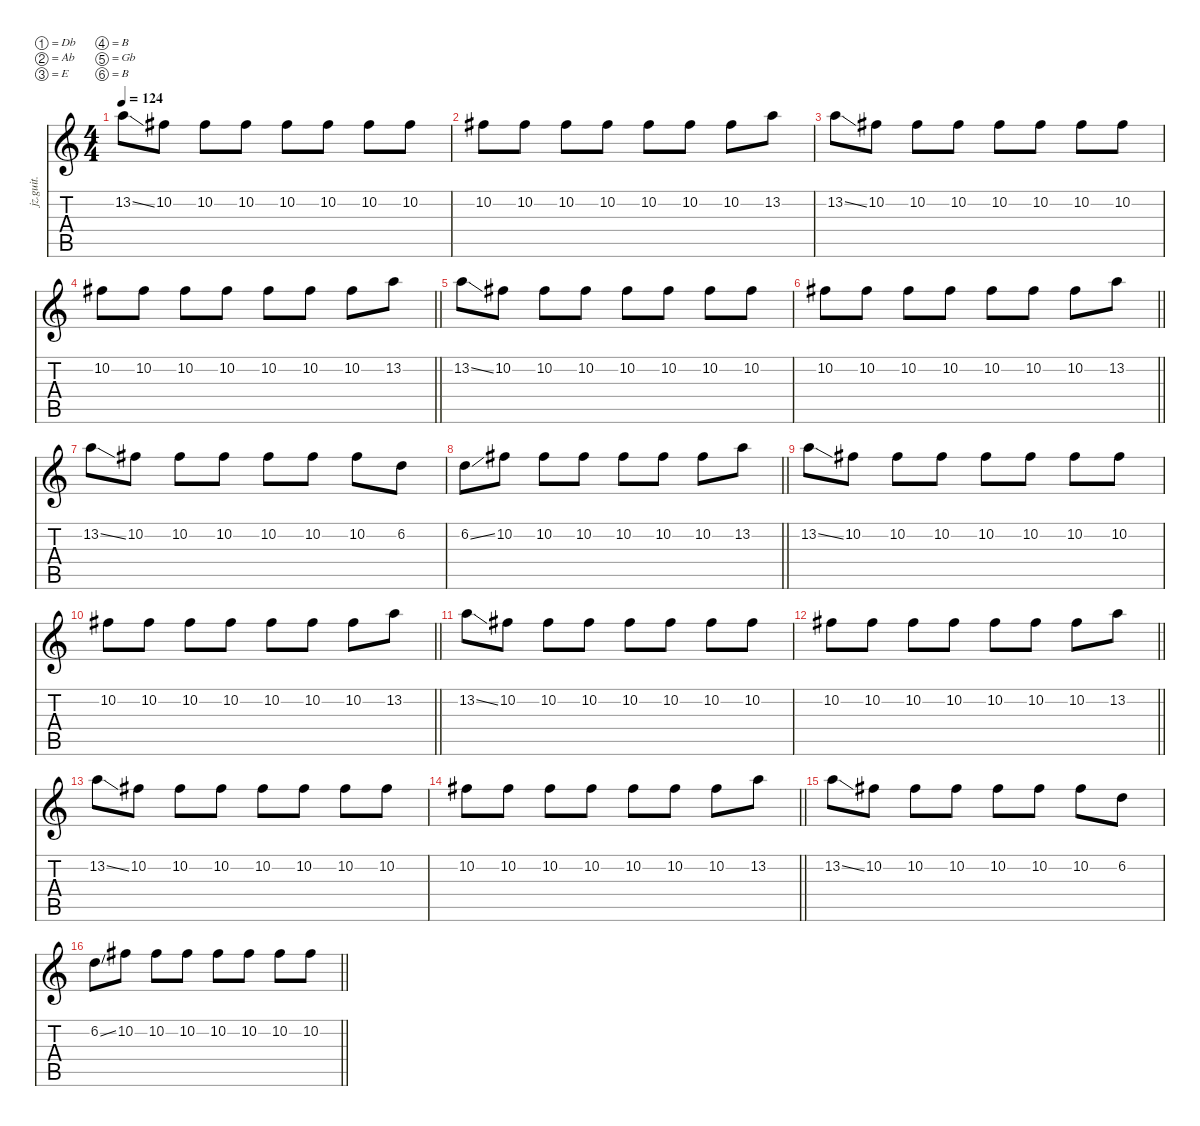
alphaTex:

\defaultSystemsLayout 4
\hideDynamics
\bracketExtendMode nobrackets
\otherSystemsTrackNameOrientation horizontal
\track ("Guitar 1" "jz.guit.") {instrument electricguitarjazz}
\staff {score tabs}
\tuning (Db4 Ab3 E3 B2 Gb2 B1)
\ts (4 4)
\section ("" "")
\tempo 124
\clef g2
\ks c
13.2{ss}.8{dy f instrument electricguitarjazz beam Down} 10.2{acc #}.8{beam Down} 10.2{acc #}.8{beam Down} 10.2{acc #}.8{beam Down} 10.2{acc #}.8{beam Down} 10.2{acc #}.8{beam Down} 10.2{acc #}.8{beam Down} 10.2{acc #}.8{beam Down} |
10.2{acc #}.8{beam Down} 10.2{acc #}.8{beam Down} 10.2{acc #}.8{beam Down} 10.2{acc #}.8{beam Down} 10.2{acc #}.8{beam Down} 10.2{acc #}.8{beam Down} 10.2{acc #}.8{beam Down} 13.2.8{beam Down} |
13.2{ss}.8{beam Down} 10.2{acc #}.8{beam Down} 10.2{acc #}.8{beam Down} 10.2{acc #}.8{beam Down} 10.2{acc #}.8{beam Down} 10.2{acc #}.8{beam Down} 10.2{acc #}.8{beam Down} 10.2{acc #}.8{beam Down} |
\barLineRight lightlight
10.2{acc #}.8{beam Down} 10.2{acc #}.8{beam Down} 10.2{acc #}.8{beam Down} 10.2{acc #}.8{beam Down} 10.2{acc #}.8{beam Down} 10.2{acc #}.8{beam Down} 10.2{acc #}.8{beam Down} 13.2.8{beam Down} |
13.2{ss}.8{beam Down} 10.2{acc #}.8{beam Down} 10.2{acc #}.8{beam Down} 10.2{acc #}.8{beam Down} 10.2{acc #}.8{beam Down} 10.2{acc #}.8{beam Down} 10.2{acc #}.8{beam Down} 10.2{acc #}.8{beam Down} |
\barLineRight lightlight
10.2{acc #}.8{beam Down} 10.2{acc #}.8{beam Down} 10.2{acc #}.8{beam Down} 10.2{acc #}.8{beam Down} 10.2{acc #}.8{beam Down} 10.2{acc #}.8{beam Down} 10.2{acc #}.8{beam Down} 13.2.8{beam Down} |
13.2{ss}.8{beam Down} 10.2{acc #}.8{beam Down} 10.2{acc #}.8{beam Down} 10.2{acc #}.8{beam Down} 10.2{acc #}.8{beam Down} 10.2{acc #}.8{beam Down} 10.2{acc #}.8{beam Down} 6.2.8{beam Down} |
\barLineRight lightlight
6.2{ss}.8{beam Down} 10.2{acc #}.8{beam Down} 10.2{acc #}.8{beam Down} 10.2{acc #}.8{beam Down} 10.2{acc #}.8{beam Down} 10.2{acc #}.8{beam Down} 10.2{acc #}.8{beam Down} 13.2.8{beam Down} |
13.2{ss}.8{beam Down} 10.2{acc #}.8{beam Down} 10.2{acc #}.8{beam Down} 10.2{acc #}.8{beam Down} 10.2{acc #}.8{beam Down} 10.2{acc #}.8{beam Down} 10.2{acc #}.8{beam Down} 10.2{acc #}.8{beam Down} |
\barLineRight lightlight
10.2{acc #}.8{beam Down} 10.2{acc #}.8{beam Down} 10.2{acc #}.8{beam Down} 10.2{acc #}.8{beam Down} 10.2{acc #}.8{beam Down} 10.2{acc #}.8{beam Down} 10.2{acc #}.8{beam Down} 13.2.8{beam Down} |
13.2{ss}.8{beam Down} 10.2{acc #}.8{beam Down} 10.2{acc #}.8{beam Down} 10.2{acc #}.8{beam Down} 10.2{acc #}.8{beam Down} 10.2{acc #}.8{beam Down} 10.2{acc #}.8{beam Down} 10.2{acc #}.8{beam Down} |
\barLineRight lightlight
10.2{acc #}.8{beam Down} 10.2{acc #}.8{beam Down} 10.2{acc #}.8{beam Down} 10.2{acc #}.8{beam Down} 10.2{acc #}.8{beam Down} 10.2{acc #}.8{beam Down} 10.2{acc #}.8{beam Down} 13.2.8{beam Down} |
13.2{ss}.8{beam Down} 10.2{acc #}.8{beam Down} 10.2{acc #}.8{beam Down} 10.2{acc #}.8{beam Down} 10.2{acc #}.8{beam Down} 10.2{acc #}.8{beam Down} 10.2{acc #}.8{beam Down} 10.2{acc #}.8{beam Down} |
\barLineRight lightlight
10.2{acc #}.8{beam Down} 10.2{acc #}.8{beam Down} 10.2{acc #}.8{beam Down} 10.2{acc #}.8{beam Down} 10.2{acc #}.8{beam Down} 10.2{acc #}.8{beam Down} 10.2{acc #}.8{beam Down} 13.2.8{beam Down} |
13.2{ss}.8{beam Down} 10.2{acc #}.8{beam Down} 10.2{acc #}.8{beam Down} 10.2{acc #}.8{beam Down} 10.2{acc #}.8{beam Down} 10.2{acc #}.8{beam Down} 10.2{acc #}.8{beam Down} 6.2.8{beam Down} |
\barLineRight lightlight
6.2{ss}.8{beam Down} 10.2{acc #}.8{beam Down} 10.2{acc #}.8{beam Down} 10.2{acc #}.8{beam Down} 10.2{acc #}.8{beam Down} 10.2{acc #}.8{beam Down} 10.2{acc #}.8{beam Down} 10.2{acc #}.8{beam Down}
